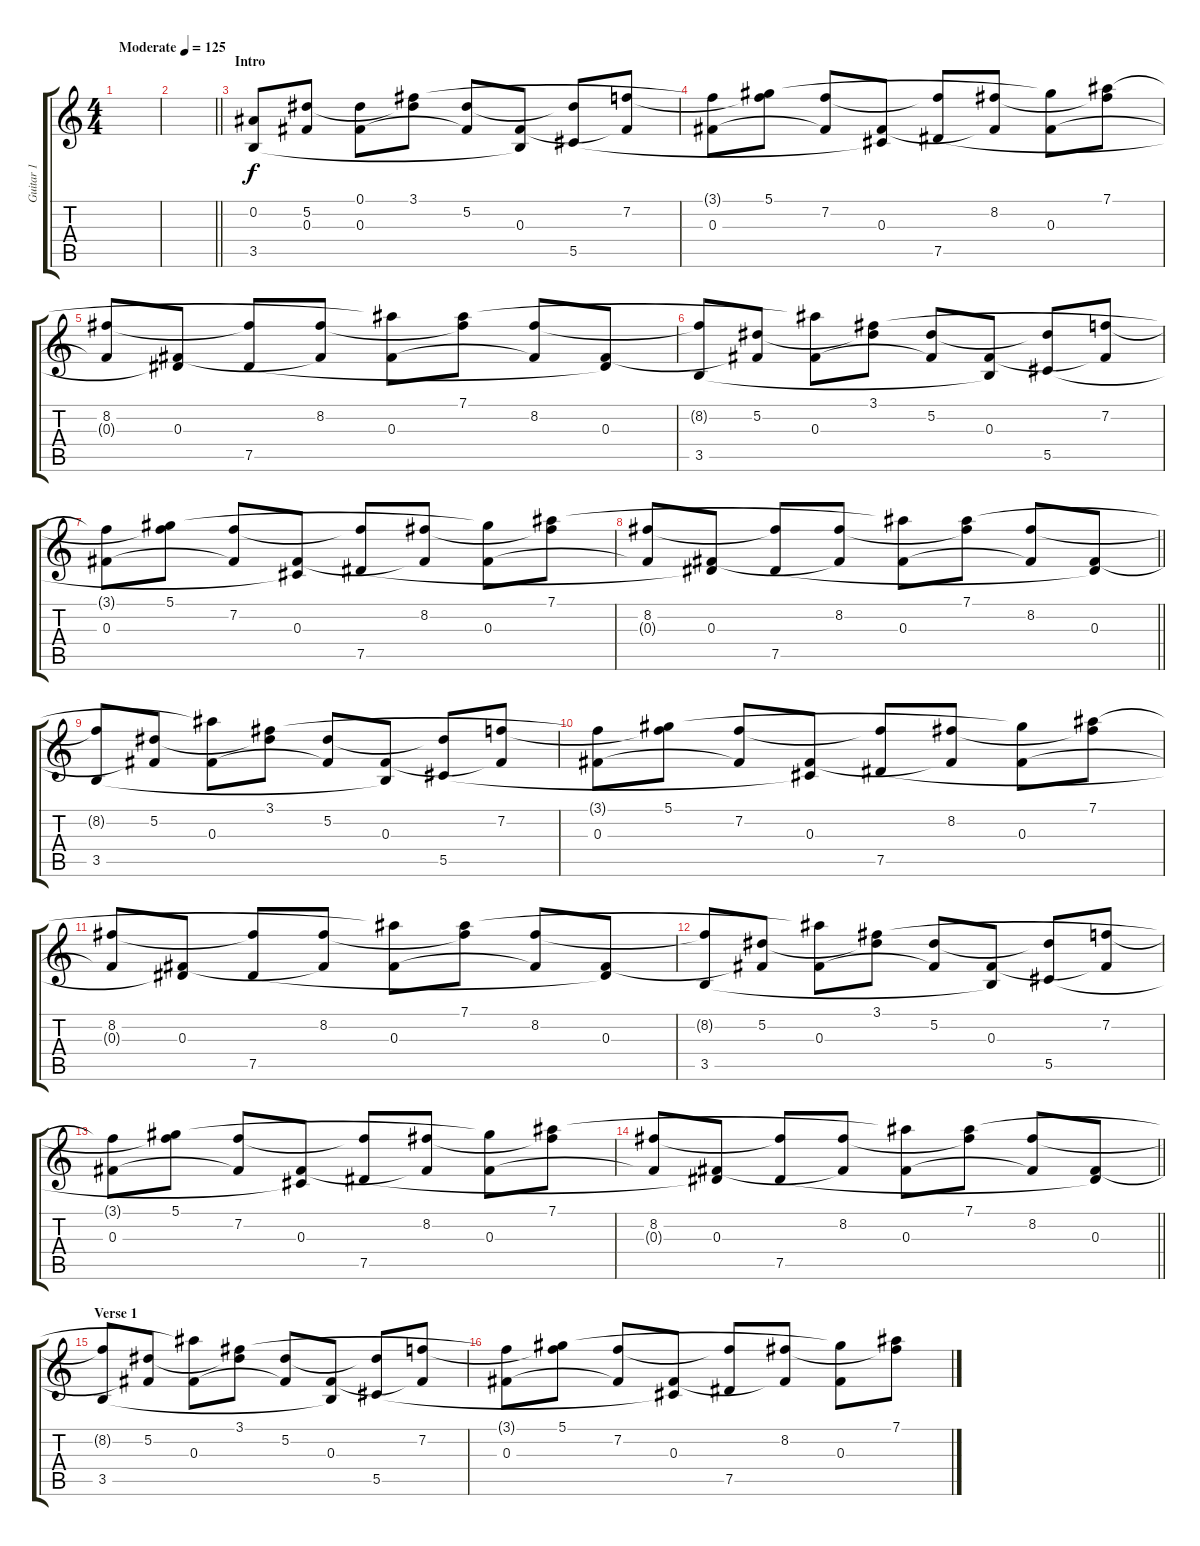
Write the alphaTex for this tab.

\track ("Guitar 1" "Guitar 1") {instrument acousticguitarsteel}
\staff {score tabs}
\tuning (Eb4 Bb3 Gb3 Db3 Ab2 Eb2) {hide}
\ts (4 4)
\tempo (125 "Moderate")
\clef g2
\ks c
|
\barLineRight lightlight
|
\section ("" "Intro")
(0.2 3.5).8 (5.2 0.3).8 (0.1 0.3).8 (3.1 5.2{t}).8 (5.2 0.3{t}).8 (0.3 3.5{t}).8 (5.2{t} 5.5).8 (7.2 0.3{t}).8 |
(3.1{t} 0.3).8 (5.1 7.2{t}).8 (7.2 0.3{t}).8 (0.3 5.5{t}).8 (7.2{t} 7.5).8 (8.2 0.3{t}).8 (5.1{t} 0.3).8 (7.1 8.2{t}).8 |
(8.2 0.3{t}).8 (0.3 7.5{t}).8 (8.2{t} 7.5).8 (8.2 0.3{t}).8 (7.1{t} 0.3).8 (7.1 8.2{t}).8 (8.2 0.3{t}).8 (0.3 7.5{t}).8 |
(8.2{t} 3.5).8 (5.2 0.3{t}).8 (7.1{t} 0.3).8 (3.1 5.2{t}).8 (5.2 0.3{t}).8 (0.3 3.5{t}).8 (5.2{t} 5.5).8 (7.2 0.3{t}).8 |
(3.1{t} 0.3).8 (5.1 7.2{t}).8 (7.2 0.3{t}).8 (0.3 5.5{t}).8 (7.2{t} 7.5).8 (8.2 0.3{t}).8 (5.1{t} 0.3).8 (7.1 8.2{t}).8 |
\barLineRight lightlight
(8.2 0.3{t}).8 (0.3 7.5{t}).8 (8.2{t} 7.5).8 (8.2 0.3{t}).8 (7.1{t} 0.3).8 (7.1 8.2{t}).8 (8.2 0.3{t}).8 (0.3 7.5{t}).8 |
\section ("" "")
(8.2{t} 3.5).8 (5.2 0.3{t}).8 (7.1{t} 0.3).8 (3.1 5.2{t}).8 (5.2 0.3{t}).8 (0.3 3.5{t}).8 (5.2{t} 5.5).8 (7.2 0.3{t}).8 |
(3.1{t} 0.3).8 (5.1 7.2{t}).8 (7.2 0.3{t}).8 (0.3 5.5{t}).8 (7.2{t} 7.5).8 (8.2 0.3{t}).8 (5.1{t} 0.3).8 (7.1 8.2{t}).8 |
(8.2 0.3{t}).8 (0.3 7.5{t}).8 (8.2{t} 7.5).8 (8.2 0.3{t}).8 (7.1{t} 0.3).8 (7.1 8.2{t}).8 (8.2 0.3{t}).8 (0.3 7.5{t}).8 |
(8.2{t} 3.5).8 (5.2 0.3{t}).8 (7.1{t} 0.3).8 (3.1 5.2{t}).8 (5.2 0.3{t}).8 (0.3 3.5{t}).8 (5.2{t} 5.5).8 (7.2 0.3{t}).8 |
(3.1{t} 0.3).8 (5.1 7.2{t}).8 (7.2 0.3{t}).8 (0.3 5.5{t}).8 (7.2{t} 7.5).8 (8.2 0.3{t}).8 (5.1{t} 0.3).8 (7.1 8.2{t}).8 |
\barLineRight lightlight
(8.2 0.3{t}).8 (0.3 7.5{t}).8 (8.2{t} 7.5).8 (8.2 0.3{t}).8 (7.1{t} 0.3).8 (7.1 8.2{t}).8 (8.2 0.3{t}).8 (0.3 7.5{t}).8 |
\section ("" "Verse 1")
(8.2{t} 3.5).8 (5.2 0.3{t}).8 (7.1{t} 0.3).8 (3.1 5.2{t}).8 (5.2 0.3{t}).8 (0.3 3.5{t}).8 (5.2{t} 5.5).8 (7.2 0.3{t}).8 |
(3.1{t} 0.3).8 (5.1 7.2{t}).8 (7.2 0.3{t}).8 (0.3 5.5{t}).8 (7.2{t} 7.5).8 (8.2 0.3{t}).8 (5.1{t} 0.3).8 (7.1 8.2{t}).8
